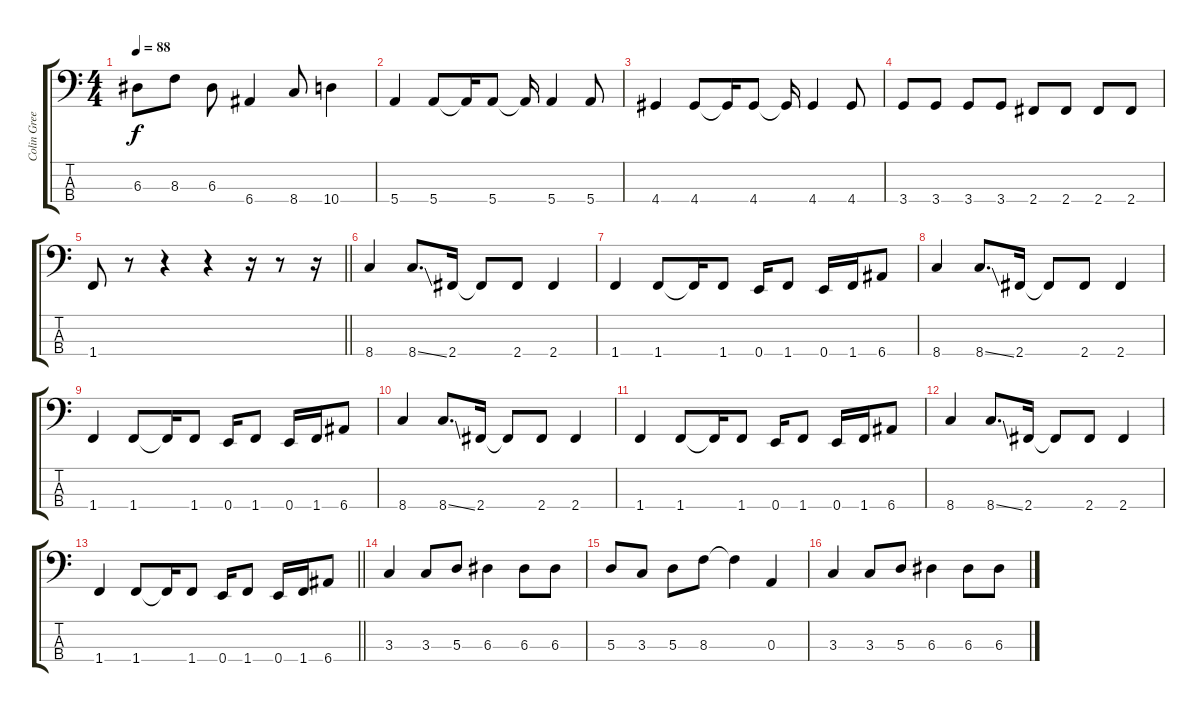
\track ("Colin Greenwood" "Colin Gree") {instrument electricbassfinger}
\staff {score tabs}
\tuning (G2 D2 A1 E1) {hide}
\ts (4 4)
\tempo 88
\clef f4
\ks c
6.3.8{dy f} 8.3.8 6.3.8 6.4.4 8.4.8 10.4.4 |
5.4.4 5.4.8 5.4{t}.16 5.4.8 5.4{t}.16 5.4.4 5.4.8 |
4.4.4 4.4.8 4.4{t}.16 4.4.8 4.4{t}.16 4.4.4 4.4.8 |
3.4.8 3.4.8 3.4.8 3.4.8 2.4.8 2.4.8 2.4.8 2.4.8 |
\barLineRight lightlight
1.4.8 r.8 r.4 r.4 r.16 r.8 r.16 |
8.4.4 8.4{ss}.8{d} 2.4.16 2.4{t}.8 2.4.8 2.4.4 |
1.4.4 1.4.8 1.4{t}.16 1.4.8 0.4.16 1.4.8 0.4.16 1.4.16 6.4.8 |
8.4.4 8.4{ss}.8{d} 2.4.16 2.4{t}.8 2.4.8 2.4.4 |
1.4.4 1.4.8 1.4{t}.16 1.4.8 0.4.16 1.4.8 0.4.16 1.4.16 6.4.8 |
8.4.4 8.4{ss}.8{d} 2.4.16 2.4{t}.8 2.4.8 2.4.4 |
1.4.4 1.4.8 1.4{t}.16 1.4.8 0.4.16 1.4.8 0.4.16 1.4.16 6.4.8 |
8.4.4 8.4{ss}.8{d} 2.4.16 2.4{t}.8 2.4.8 2.4.4 |
\barLineRight lightlight
1.4.4 1.4.8 1.4{t}.16 1.4.8 0.4.16 1.4.8 0.4.16 1.4.16 6.4.8 |
3.3.4 3.3.8 5.3.8 6.3.4 6.3.8 6.3.8 |
5.3.8 3.3.8 5.3.8 8.3.8 8.3{t}.4 0.3.4 |
3.3.4 3.3.8 5.3.8 6.3.4 6.3.8 6.3.8
